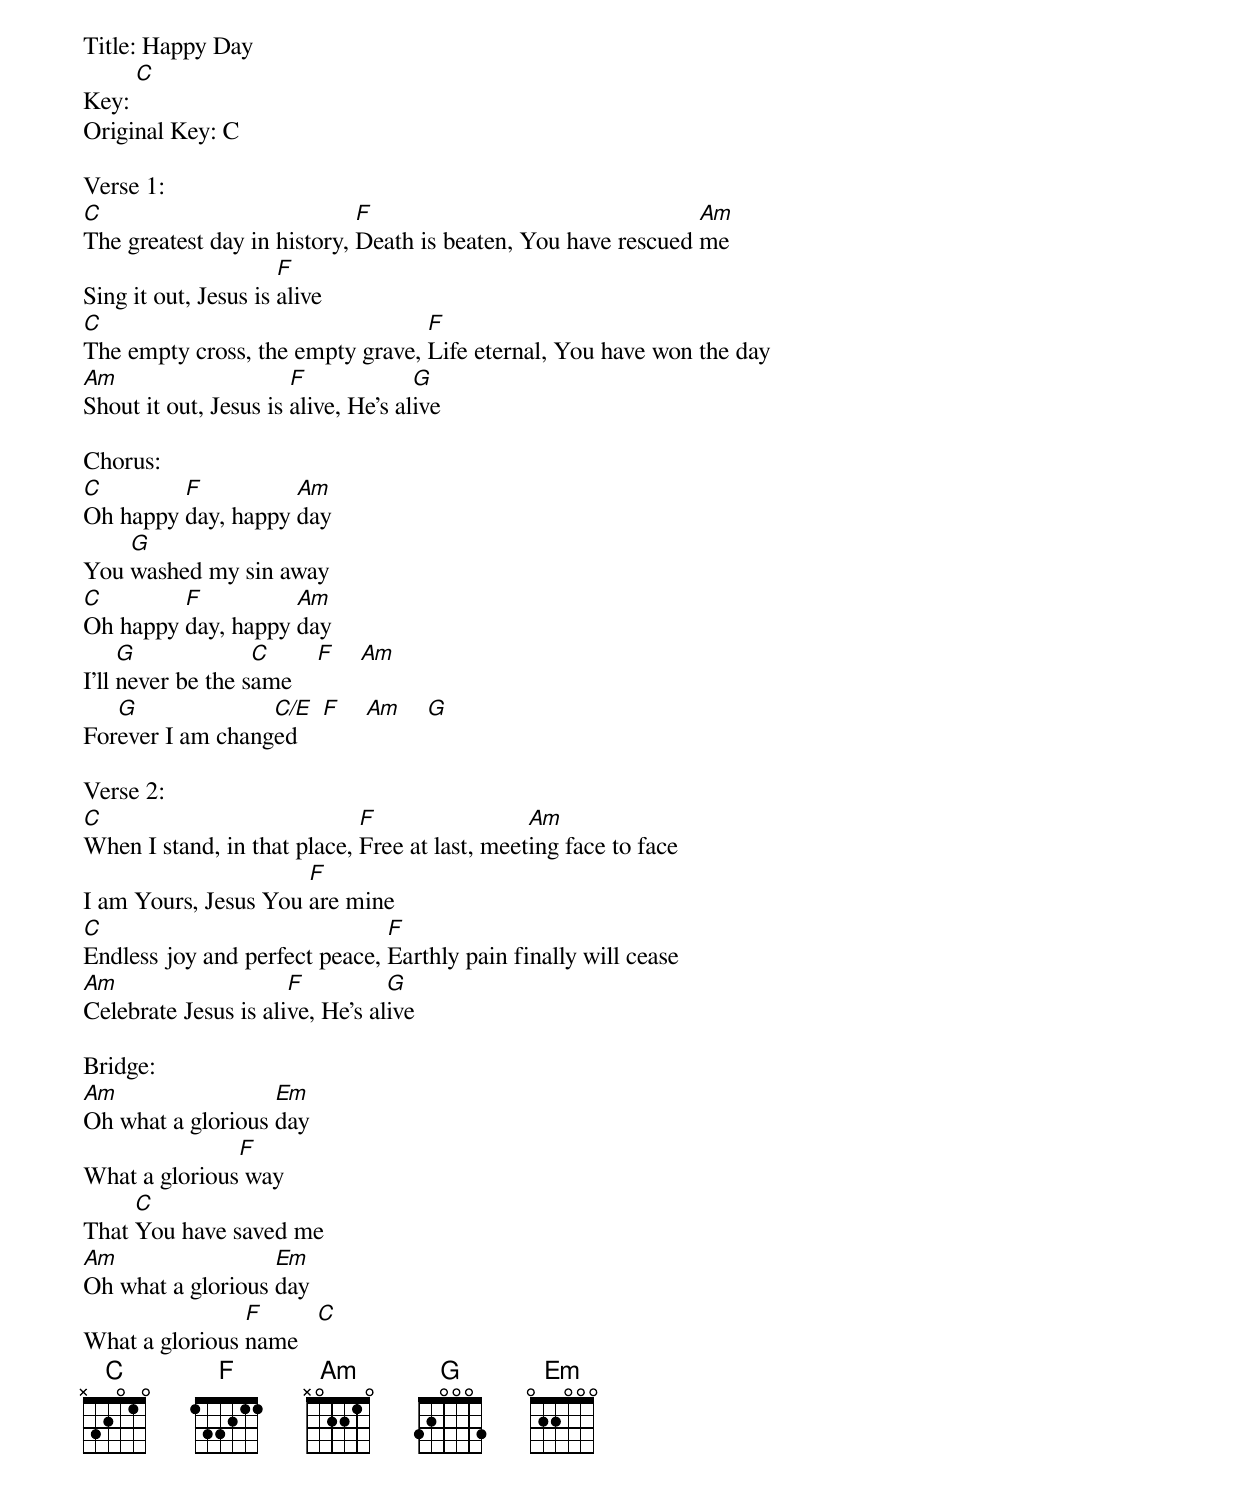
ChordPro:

Title: Happy Day
Key: [C]
Original Key: C

Verse 1:
[C]The greatest day in history, [F]Death is beaten, You have rescued [Am]me
Sing it out, Jesus is [F]alive
[C]The empty cross, the empty grave, [F]Life eternal, You have won the day
[Am]Shout it out, Jesus is [F]alive, He's al[G]ive

Chorus:
[C]Oh happy [F]day, happy [Am]day
You [G]washed my sin away
[C]Oh happy [F]day, happy [Am]day
I'll [G]never be the s[C]ame    [F]    [Am]
For[G]ever I am chang[C/E]ed    [F]    [Am]    [G]

Verse 2:
[C]When I stand, in that place, [F]Free at last, meet[Am]ing face to face
I am Yours, Jesus You [F]are mine
[C]Endless joy and perfect peace, [F]Earthly pain finally will cease
[Am]Celebrate Jesus is ali[F]ve, He's al[G]ive

Bridge:
[Am]Oh what a glorious [Em]day
What a glorious[F] way
That [C]You have saved me
[Am]Oh what a glorious [Em]day
What a glorious [F]name   [C]
